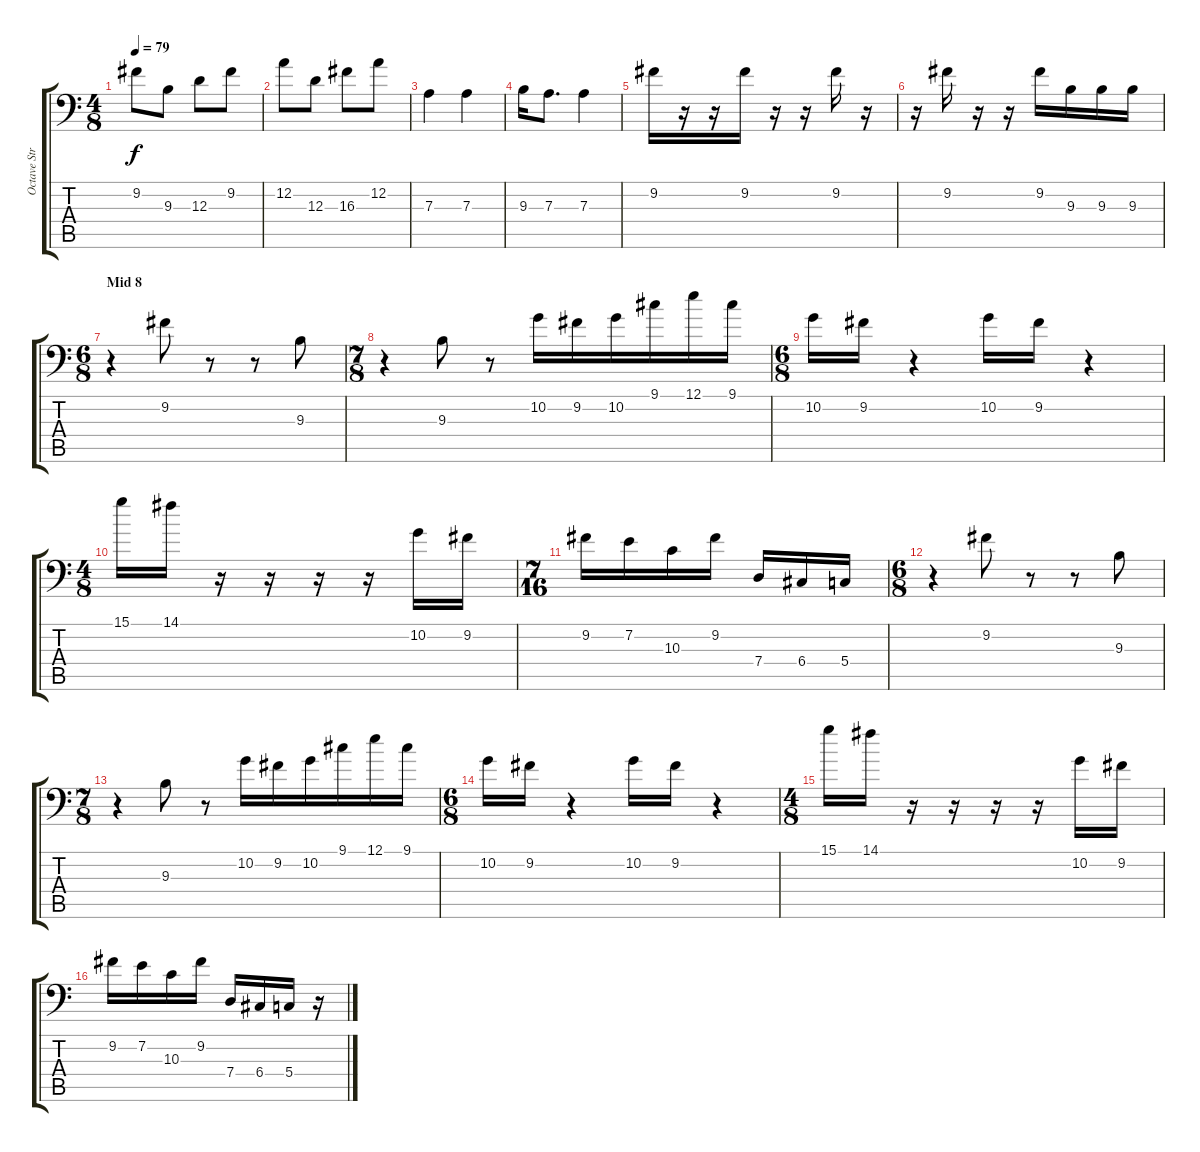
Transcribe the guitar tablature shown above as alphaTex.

\track ("Octave Strings - Violin" "Octave Str") {instrument stringensemble1}
\staff {score tabs}
\tuning (E4 A3 D3 G2 C2 F1) {hide}
\ts (4 8)
\tempo 79
\clef f4
\ks c
9.2.8{dy f} 9.3.8 12.3.8 9.2.8 |
12.2.8 12.3.8 16.3.8 12.2.8 |
7.3.4 7.3.4 |
9.3.16 7.3.8{d} 7.3.4 |
9.2.16 r.16 r.16 9.2.16 r.16 r.16 9.2.16 r.16 |
r.16 9.2.16 r.16 r.16 9.2.16 9.3.16 9.3.16 9.3.16 |
\ts (6 8)
\section ("" "Mid 8")
r.4 9.2.8 r.8 r.8 9.3.8 |
\ts (7 8)
r.4 9.3.8 r.8 10.2.16 9.2.16 10.2.16 9.1.16 12.1.16 9.1.16 |
\ts (6 8)
10.2.16 9.2.16 r.4 10.2.16 9.2.16 r.4 |
\ts (4 8)
15.1.16 14.1.16 r.16 r.16 r.16 r.16 10.2.16 9.2.16 |
\ts (7 16)
9.2.16 7.2.16 10.3.16 9.2.16 7.4.16 6.4.16 5.4.16 |
\ts (6 8)
r.4 9.2.8 r.8 r.8 9.3.8 |
\ts (7 8)
r.4 9.3.8 r.8 10.2.16 9.2.16 10.2.16 9.1.16 12.1.16 9.1.16 |
\ts (6 8)
10.2.16 9.2.16 r.4 10.2.16 9.2.16 r.4 |
\ts (4 8)
15.1.16 14.1.16 r.16 r.16 r.16 r.16 10.2.16 9.2.16 |
9.2.16 7.2.16 10.3.16 9.2.16 7.4.16 6.4.16 5.4.16 r.16
